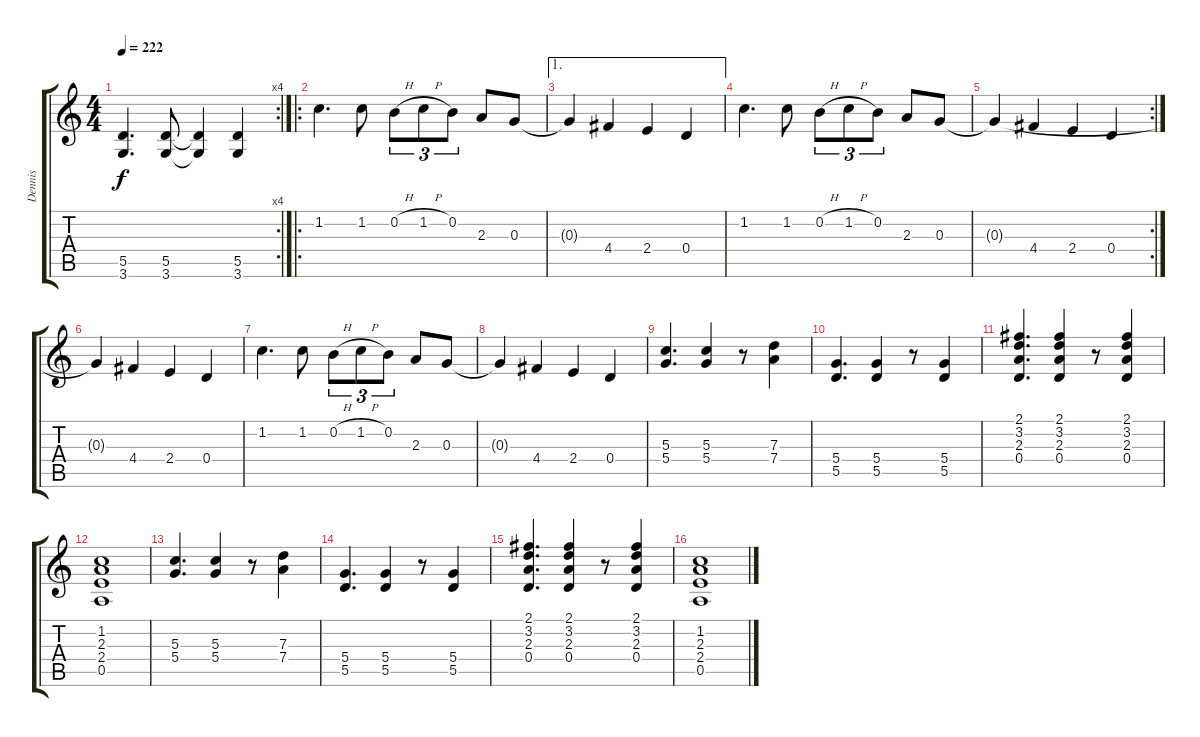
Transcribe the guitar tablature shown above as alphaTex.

\track ("Dennis" "Dennis") {instrument distortionguitar}
\staff {score tabs}
\tuning (E4 B3 G3 D3 A2 E2) {hide}
\rc 4
\ts (4 4)
\tempo 222
\clef g2
\ks c
(5.5 3.6).4{d dy f} (5.5 3.6).8 (5.5{t} 3.6{t}).4 (5.5 3.6).4 |
\ro
1.2.4{d} 1.2.8 0.2{h}.8{tu (3 2)} 1.2{h}.8{tu (3 2)} 0.2.8{tu (3 2)} 2.3.8 0.3.8 |
\ae 1
0.3{t}.4 4.4.4 2.4.4 0.4.4 |
1.2.4{d} 1.2.8 0.2{h}.8{tu (3 2)} 1.2{h}.8{tu (3 2)} 0.2.8{tu (3 2)} 2.3.8 0.3.8 |
\rc 2
0.3{t}.4 4.4.4 2.4.4 0.4.4 |
0.3{t}.4 4.4.4 2.4.4 0.4.4 |
1.2.4{d} 1.2.8 0.2{h}.8{tu (3 2)} 1.2{h}.8{tu (3 2)} 0.2.8{tu (3 2)} 2.3.8 0.3.8 |
0.3{t}.4 4.4.4 2.4.4 0.4.4 |
(5.3 5.4).4{d} (5.3 5.4).4 r.8 (7.3 7.4).4 |
(5.4 5.5).4{d} (5.4 5.5).4 r.8 (5.4 5.5).4 |
(2.1 3.2 2.3 0.4).4{d} (2.1 3.2 2.3 0.4).4 r.8 (2.1 3.2 2.3 0.4).4 |
(1.2 2.3 2.4 0.5).1 |
(5.3 5.4).4{d} (5.3 5.4).4 r.8 (7.3 7.4).4 |
(5.4 5.5).4{d} (5.4 5.5).4 r.8 (5.4 5.5).4 |
(2.1 3.2 2.3 0.4).4{d} (2.1 3.2 2.3 0.4).4 r.8 (2.1 3.2 2.3 0.4).4 |
(1.2 2.3 2.4 0.5).1
